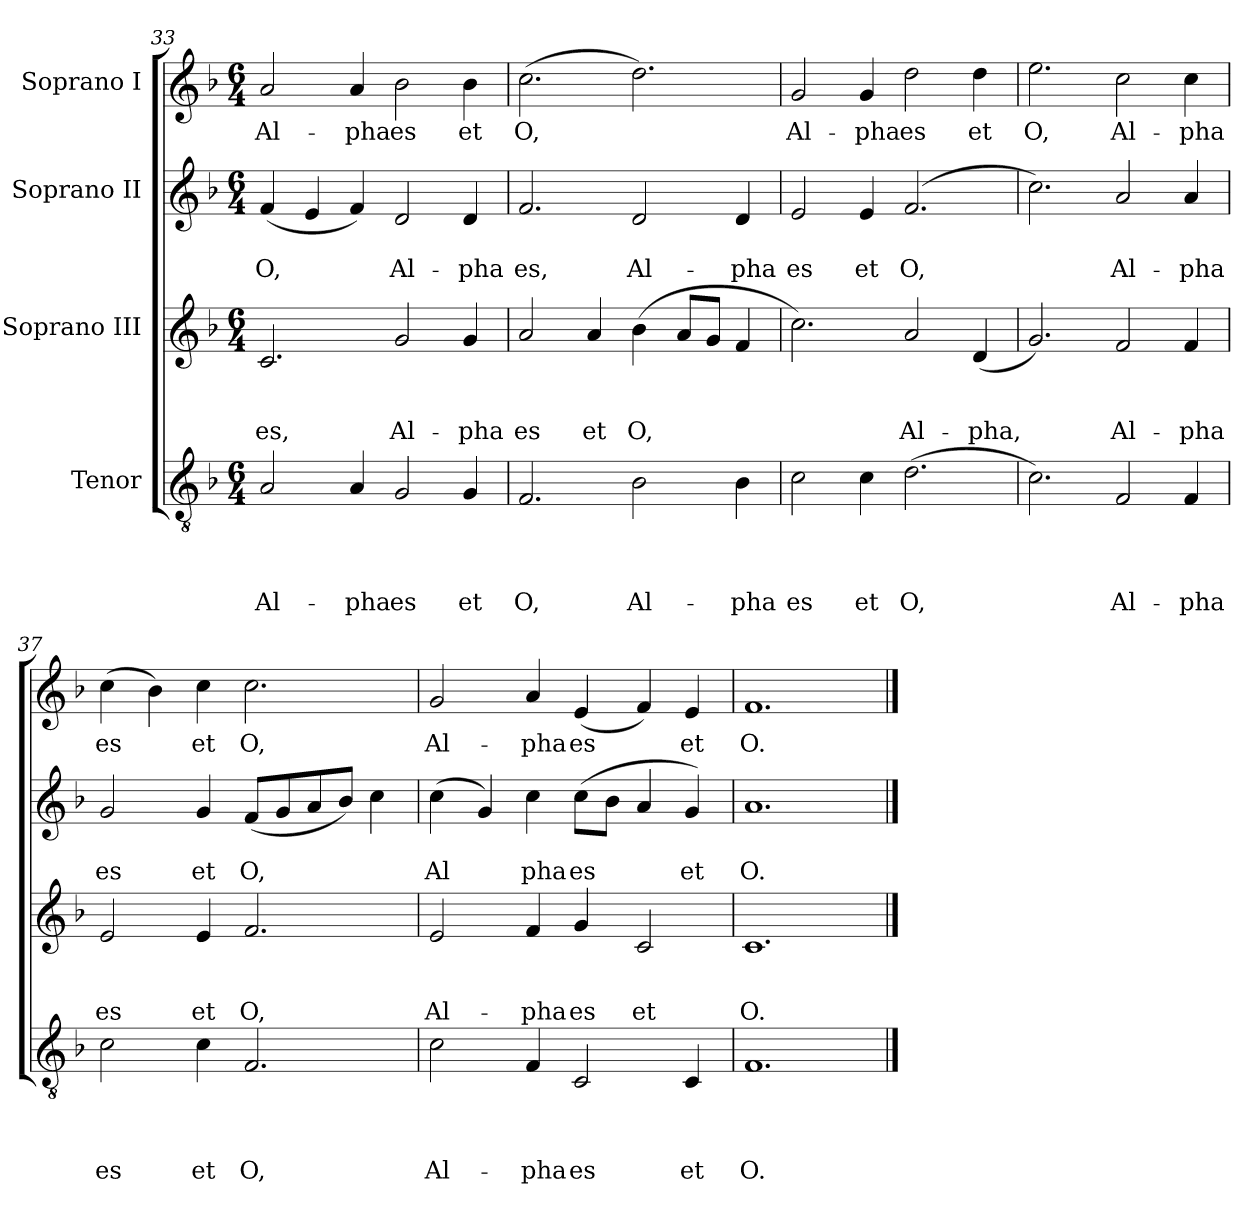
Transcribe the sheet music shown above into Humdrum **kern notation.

**kern	**text	**text	**text	**text	**kern	**text	**text	**text	**kern	**text	**text	**kern	**text
*part4	*part4	*part4	*part4	*part4	*part3	*part3	*part3	*part3	*part2	*part2	*part2	*part1	*part1
*staff4	*staff4	*staff4	*staff4	*staff4	*staff3	*staff3	*staff3	*staff3	*staff2	*staff2	*staff2	*staff1	*staff1
*I"Tenor	*	*	*	*	*I"Soprano III	*	*	*	*I"Soprano II	*	*	*I"Soprano I	*
*clefGv2	*	*	*	*	*clefG2	*	*	*	*clefG2	*	*	*clefG2	*
*k[b-]	*	*	*	*	*k[b-]	*	*	*	*k[b-]	*	*	*k[b-]	*
*F:	*	*	*	*	*F:	*	*	*	*F:	*	*	*F:	*
*M6/4	*	*	*	*	*M6/4	*	*	*	*M6/4	*	*	*M6/4	*
=33	=33	=33	=33	=33	=33	=33	=33	=33	=33	=33	=33	=33	=33
!	!	!	!	!LO:LY:b	!	!	!	!LO:LY:b	!	!	!LO:LY:b	!	!LO:LY:b
2A/	.	.	.	Al-	2.c/	.	.	es,	(<4f/	.	O,	2a/	Al-
.	.	.	.	.	.	.	.	.	4e/	.	.	.	.
!	!	!	!	!LO:LY:b	!	!	!	!	!	!	!	!	!LO:LY:b
4A/	.	.	.	-pha	.	.	.	.	4f/)	.	.	4a/	-pha
!	!	!	!	!LO:LY:b	!	!	!	!LO:LY:b	!	!	!LO:LY:b	!	!LO:LY:b
2G/	.	.	.	es	2g/	.	.	Al-	2d/	.	Al-	2b-\	es
!	!	!	!	!LO:LY:b	!	!	!	!LO:LY:b	!	!	!LO:LY:b	!	!LO:LY:b
4G/	.	.	.	et	4g/	.	.	-pha	4d/	.	-pha	4b-\	et
=34	=34	=34	=34	=34	=34	=34	=34	=34	=34	=34	=34	=34	=34
!	!	!	!	!LO:LY:b	!	!	!	!LO:LY:b	!	!	!LO:LY:b	!	!LO:LY:b
2.F/	.	.	.	O,	2a/	.	.	es	2.f/	.	es,	(>2.cc\	O,
!	!	!	!	!	!	!	!	!LO:LY:b	!	!	!	!	!
.	.	.	.	.	4a/	.	.	et	.	.	.	.	.
!	!	!	!	!LO:LY:b	!	!	!	!LO:LY:b	!	!	!LO:LY:b	!	!
2B-\	.	.	.	Al-	(>4b-\	.	.	O,	2d/	.	Al-	2.dd\)	.
.	.	.	.	.	8a/L	.	.	.	.	.	.	.	.
.	.	.	.	.	8g/J	.	.	.	.	.	.	.	.
!	!	!	!	!LO:LY:b	!	!	!	!	!	!	!LO:LY:b	!	!
4B-\	.	.	.	-pha	4f/	.	.	.	4d/	.	-pha	.	.
!!LO:PB:g=z
=35	=35	=35	=35	=35	=35	=35	=35	=35	=35	=35	=35	=35	=35
!	!	!	!	!LO:LY:b	!	!	!	!	!	!	!LO:LY:b	!	!LO:LY:b
2c\	.	.	.	es	2.cc\)	.	.	.	2e/	.	es	2g/	Al-
!	!	!	!	!LO:LY:b	!	!	!	!	!	!	!LO:LY:b	!	!LO:LY:b
4c\	.	.	.	et	.	.	.	.	4e/	.	et	4g/	-pha
!	!	!	!	!LO:LY:b	!	!	!	!LO:LY:b	!	!	!LO:LY:b	!	!LO:LY:b
(>2.d\	.	.	.	O,	2a/	.	.	Al-	(>2.f/	.	O,	2dd\	es
!	!	!	!	!	!	!	!	!LO:LY:b	!	!	!	!	!LO:LY:b
.	.	.	.	.	(<4d/	.	.	-pha,	.	.	.	4dd\	et
=36	=36	=36	=36	=36	=36	=36	=36	=36	=36	=36	=36	=36	=36
!	!	!	!	!	!	!	!	!	!	!	!	!	!LO:LY:b
2.c\)	.	.	.	.	2.g/)	.	.	.	2.cc\)	.	.	2.ee\	O,
!	!	!	!	!LO:LY:b	!	!	!	!LO:LY:b	!	!	!LO:LY:b	!	!LO:LY:b
2F/	.	.	.	Al-	2f/	.	.	Al-	2a/	.	Al-	2cc\	Al-
!	!	!	!	!LO:LY:b	!	!	!	!LO:LY:b	!	!	!LO:LY:b	!	!LO:LY:b
4F/	.	.	.	-pha	4f/	.	.	-pha	4a/	.	-pha	4cc\	-pha
=37	=37	=37	=37	=37	=37	=37	=37	=37	=37	=37	=37	=37	=37
!	!	!	!	!LO:LY:b	!	!	!	!LO:LY:b	!	!	!LO:LY:b	!	!LO:LY:b
2c\	.	.	.	es	2e/	.	.	es	2g/	.	es	(>4cc\	es
.	.	.	.	.	.	.	.	.	.	.	.	4b-\)	.
!	!	!	!	!LO:LY:b	!	!	!	!LO:LY:b	!	!	!LO:LY:b	!	!LO:LY:b
4c\	.	.	.	et	4e/	.	.	et	4g/	.	et	4cc\	et
!	!	!	!	!LO:LY:b	!	!	!	!LO:LY:b	!	!	!LO:LY:b	!	!LO:LY:b
2.F/	.	.	.	O,	2.f/	.	.	O,	(>8f/L	.	O,	2.cc\	O,
.	.	.	.	.	.	.	.	.	8g/	.	.	.	.
.	.	.	.	.	.	.	.	.	8a/	.	.	.	.
.	.	.	.	.	.	.	.	.	8b-/J)	.	.	.	.
.	.	.	.	.	.	.	.	.	4cc\	.	.	.	.
=38	=38	=38	=38	=38	=38	=38	=38	=38	=38	=38	=38	=38	=38
!	!	!	!	!LO:LY:b	!	!	!	!LO:LY:b	!	!	!LO:LY:b	!	!LO:LY:b
2c\	.	.	.	Al-	2e/	.	.	Al-	(>4cc\	.	Al	2g/	Al-
.	.	.	.	.	.	.	.	.	4g/)	.	.	.	.
!	!	!	!	!LO:LY:b	!	!	!	!LO:LY:b	!	!	!LO:LY:b	!	!LO:LY:b
4F/	.	.	.	-pha	4f/	.	.	-pha	4cc\	.	pha	4a/	-pha
!	!	!	!	!LO:LY:b	!	!	!	!LO:LY:b	!	!	!LO:LY:b	!	!LO:LY:b
2C/	.	.	.	es	4g/	.	.	es	(>8cc\L	.	es	(<4e/	es
.	.	.	.	.	.	.	.	.	8b-\J	.	.	.	.
!	!	!	!	!	!	!	!	!LO:LY:b	!	!	!	!	!
.	.	.	.	.	2c/	.	.	et	4a/	.	.	4f/)	.
!	!	!	!	!LO:LY:b	!	!	!	!	!	!	!LO:LY:b	!	!LO:LY:b
4C/	.	.	.	et	.	.	.	.	4g/)	.	et	4e/	et
=39	=39	=39	=39	=39	=39	=39	=39	=39	=39	=39	=39	=39	=39
!	!	!	!	!LO:LY:b	!	!	!	!LO:LY:b	!	!	!LO:LY:b	!	!LO:LY:b
1.F	.	.	.	O.	1.c	.	.	O.	1.a	.	O.	1.f	O.
==	==	==	==	==	==	==	==	==	==	==	==	==	==
*-	*-	*-	*-	*-	*-	*-	*-	*-	*-	*-	*-	*-	*-
